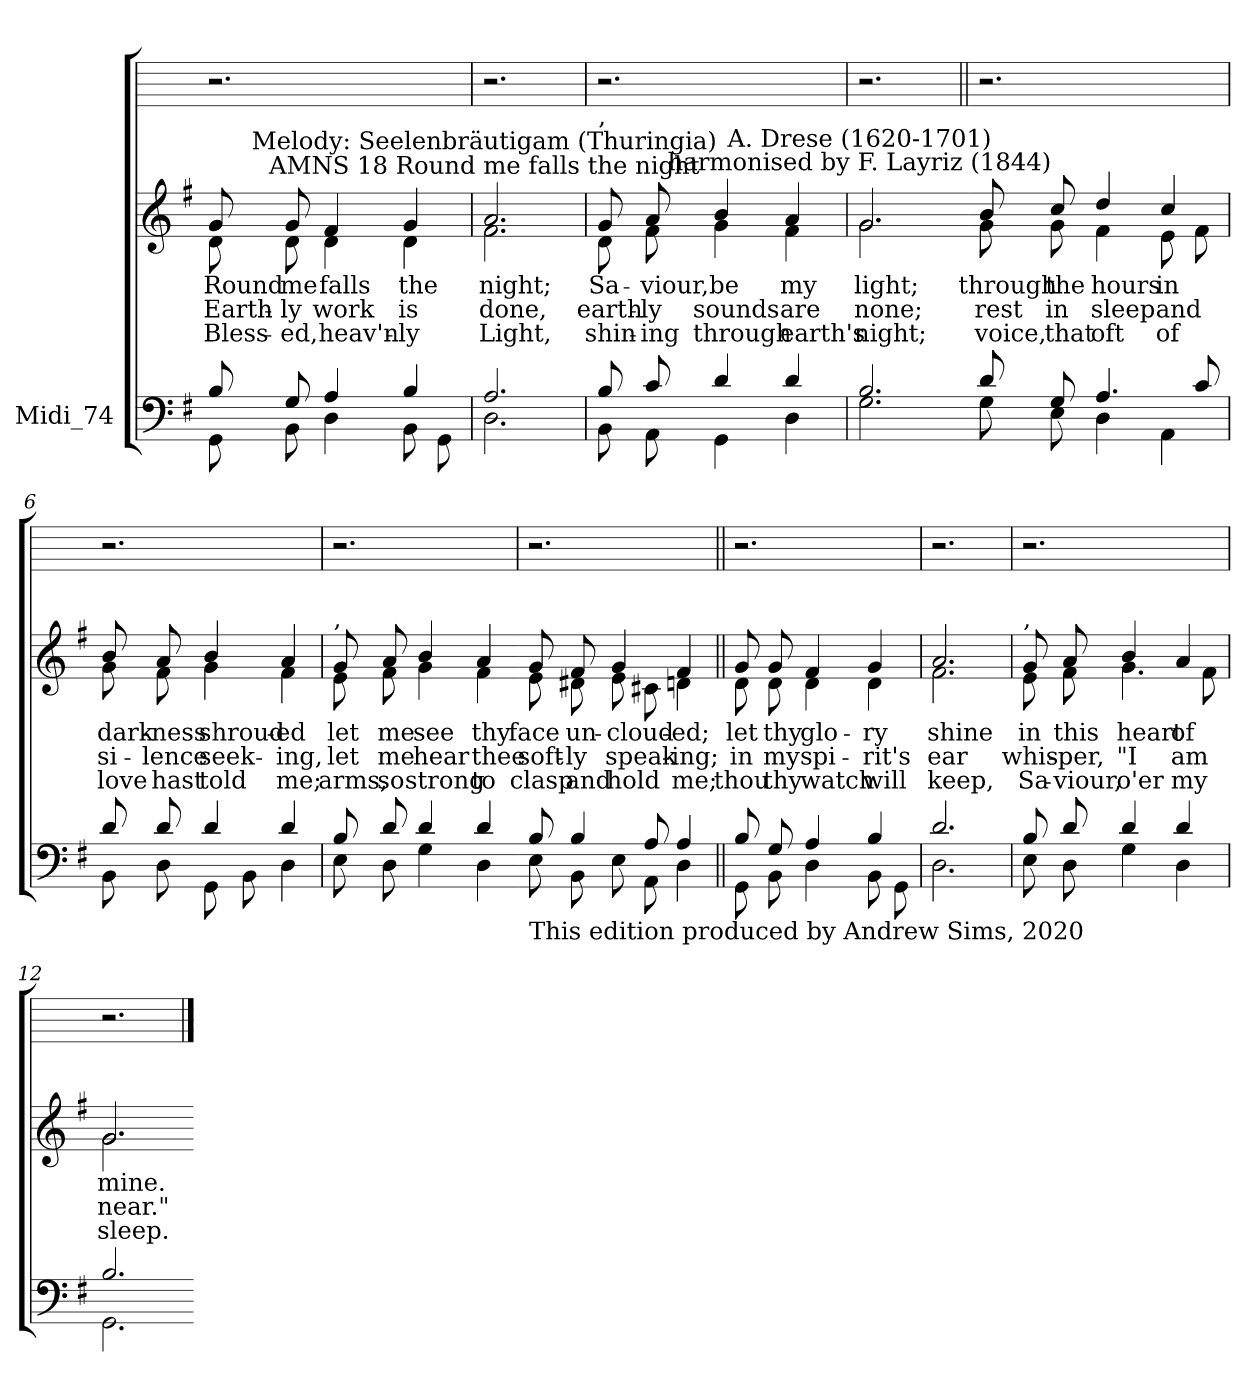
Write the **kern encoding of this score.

**kern	**kern	**text	**text	**text	**kern
*part3	*part2	*part2	*part2	*part2	*part1
*staff3	*staff2	*staff2	*staff2	*staff2	*staff1
*I"Midi_74	*	*	*	*	*
*clefF4	*clefG2	*	*	*	*
*k[f#]	*k[f#]	*	*	*	*
*G:	*G:	*	*	*	*
=1	=1	=1	=1	=1	=1
*^	*	*	*	*	*
!	!	!LO:TX:a:cj:t=W. Romanis\n(1824-1899)	!	!	!	!
!	!	!	!LO:LY:b	!LO:LY:b	!LO:LY:b	!
*	*	*^	*	*	*	*
8B/	8GG\	8g/	8d\	Round	Earth-	-Bless-	2.r
!	!	!	!	!LO:LY:b	!LO:LY:b	!LO:LY:b	!
8G/	8BB\	8g/	8d\	-me	ly	ed,	.
!	!	!	!	!LO:LY:b	!LO:LY:b	!LO:LY:b	!
4A/	4D\	4f#/	4d\	falls	work	heav'n-	.
!	!	!	!	!LO:LY:b	!LO:LY:b	!LO:LY:b	!
4B/	8BB\	4g/	4d\	-the	is	ly	.
.	8GG\	.	.	.	.	.	.
=2	=2	=2	=2	=2	=2	=2	=2
!	!	!LO:TX:a:cj:t=AMNS 18 Round me falls the night	!	!	!	!	!
!	!	!LO:TX:a:cj:t=Melody&colon; Seelenbräutigam (Thuringia)	!	!	!	!	!
!	!	!	!	!LO:LY:b	!LO:LY:b	!LO:LY:b	!
2.A/	2.D\	2.a/	2.f#\	night;	done,	Light,	2.r
=3	=3	=3	=3	=3	=3	=3	=3
!	!	!LO:TX:a:t=,	!	!	!	!	!
!	!	!	!	!LO:LY:b	!LO:LY:b	!LO:LY:b	!
8B/	8BB\	8g/	8d\	Sa-	-earth-	-shin-	2.r
!	!	!	!	!LO:LY:b	!LO:LY:b	!LO:LY:b	!
8c/	8AA\	8a/	8f#\	-viour,	ly	ing	.
!	!	!	!	!LO:LY:b	!LO:LY:b	!LO:LY:b	!
4d/	4GG\	4b/	4g\	be	sounds	through	.
!	!	!	!	!LO:LY:b	!LO:LY:b	!LO:LY:b	!
4d/	4D\	4a/	4f#\	my	are	earth's	.
=4	=4	=4	=4	=4	=4	=4	=4
!	!	!LO:TX:a:cj:t=A. Drese (1620-1701)\nharmonised by F. Layriz (1844)	!	!	!	!	!
!	!	!	!	!LO:LY:b	!LO:LY:b	!LO:LY:b	!
2.B/	2.G\	2.g/	2.g\	light;	none;	night;	2.r
!!LO:LB:g=z
=5-	=5-	=5-	=5-	=5||	=5||	=5||	=5||
!	!	!	!	!LO:LY:b	!LO:LY:b	!LO:LY:b	!
8d/	8G\	8b/	8g\	through	rest	voice,	2.r
!	!	!	!	!LO:LY:b	!LO:LY:b	!LO:LY:b	!
8G/	8E\	8cc/	8g\	the	in	that	.
!	!	!	!	!LO:LY:b	!LO:LY:b	!LO:LY:b	!
4.A/	4D\	4dd/	4f#\	hours	sleep	oft	.
!	!	!	!	!LO:LY:b	!LO:LY:b	!LO:LY:b	!
.	4AA\	4cc/	8e\	in	and	of	.
8c/	.	.	8f#\	.	.	.	.
=6	=6	=6	=6	=6	=6	=6	=6
!	!	!	!	!LO:LY:b	!LO:LY:b	!LO:LY:b	!
8d/	8BB\	8b/	8g\	dark-	-si-	-love	2.r
!	!	!	!	!LO:LY:b	!LO:LY:b	!LO:LY:b	!
8d/	8D\	8a/	8f#\	ness	lence	hast	.
!	!	!	!	!LO:LY:b	!LO:LY:b	!LO:LY:b	!
4d/	8GG\	4b/	4g\	shroud-	-seek-	-told	.
.	8BB\	.	.	.	.	.	.
!	!	!	!	!LO:LY:b	!LO:LY:b	!LO:LY:b	!
4d/	4D\	4a/	4f#\	ed	ing,	me;	.
=7	=7	=7	=7	=7	=7	=7	=7
!	!	!LO:TX:a:t=,	!	!	!	!	!
!	!	!	!	!LO:LY:b	!LO:LY:b	!LO:LY:b	!
8B/	8E\	8g/	8e\	let	let	arms,	2.r
!	!	!	!	!LO:LY:b	!LO:LY:b	!LO:LY:b	!
8d/	8D\	8a/	8f#\	me	me	so	.
!	!	!	!	!LO:LY:b	!LO:LY:b	!LO:LY:b	!
4d/	4G\	4b/	4g\	see	hear	strong	.
!	!	!	!	!LO:LY:b	!LO:LY:b	!LO:LY:b	!
4d/	4D\	4a/	4f#\	thy	thee	to	.
!!LO:LB:g=z
=8-	=8-	=8-	=8-	=8	=8	=8	=8
!LO:TX:b:t=This edition produced by Andrew Sims, 2020	!	!	!	!	!	!	!
!	!	!	!	!LO:LY:b	!LO:LY:b	!LO:LY:b	!
8B/	8E\	8g/	8e\	face	soft-	-clasp	2.r
!	!	!	!	!LO:LY:b	!LO:LY:b	!LO:LY:b	!
4B/	8BB\	8f#/	8d#X\	un-	-ly	and	.
!	!	!	!	!LO:LY:b	!LO:LY:b	!LO:LY:b	!
.	8E\	4g/	8e\	cloud-	-speak-	-hold	.
8A/	8AA\	.	8c#X\	.	.	.	.
!	!	!	!	!LO:LY:b	!LO:LY:b	!LO:LY:b	!
4A/	4D\	4f#/	4dn\	ed;	ing;	me;	.
=9||	=9||	=9||	=9||	=9||	=9||	=9||	=9||
!	!	!	!	!LO:LY:b	!LO:LY:b	!LO:LY:b	!
8B/	8GG\	8g/	8d\	let	in	thou	2.r
!	!	!	!	!LO:LY:b	!LO:LY:b	!LO:LY:b	!
8G/	8BB\	8g/	8d\	thy	my	thy	.
!	!	!	!	!LO:LY:b	!LO:LY:b	!LO:LY:b	!
4A/	4D\	4f#/	4d\	glo-	-spi-	-watch	.
!	!	!	!	!LO:LY:b	!LO:LY:b	!LO:LY:b	!
4B/	8BB\	4g/	4d\	ry	rit's	will	.
.	8GG\	.	.	.	.	.	.
=10	=10	=10	=10	=10	=10	=10	=10
!	!	!	!	!LO:LY:b	!LO:LY:b	!LO:LY:b	!
2.d/	2.D\	2.a/	2.f#\	shine	ear	keep,	2.r
=11	=11	=11	=11	=11	=11	=11	=11
!	!	!LO:TX:a:t=,	!	!	!	!	!
!	!	!	!	!LO:LY:b	!LO:LY:b	!LO:LY:b	!
8B/	8E\	8g/	8e\	in	whis-	-Sa-	2.r
!	!	!	!	!LO:LY:b	!LO:LY:b	!LO:LY:b	!
8d/	8D\	8a/	8f#\	-this	per,	viour,	.
!	!	!	!	!LO:LY:b	!LO:LY:b	!LO:LY:b	!
4d/	4G\	4b/	4.g\	heart	"I	o'er	.
!	!	!	!	!LO:LY:b	!LO:LY:b	!LO:LY:b	!
4d/	4D\	4a/	.	of	am	my	.
.	.	.	8f#\	.	.	.	.
=12	=12	=12	=12	=12	=12	=12	=12
!	!	!	!	!LO:LY:b	!LO:LY:b	!LO:LY:b	!
2.B/	2.GG\	2.g/	2.g\	mine.	near."	sleep.	2.r
*v	*v	*	*	*	*	*	*
*	*v	*v	*	*	*	*
=-	=-	==	==	==	==
*-	*-	*-	*-	*-	*-
